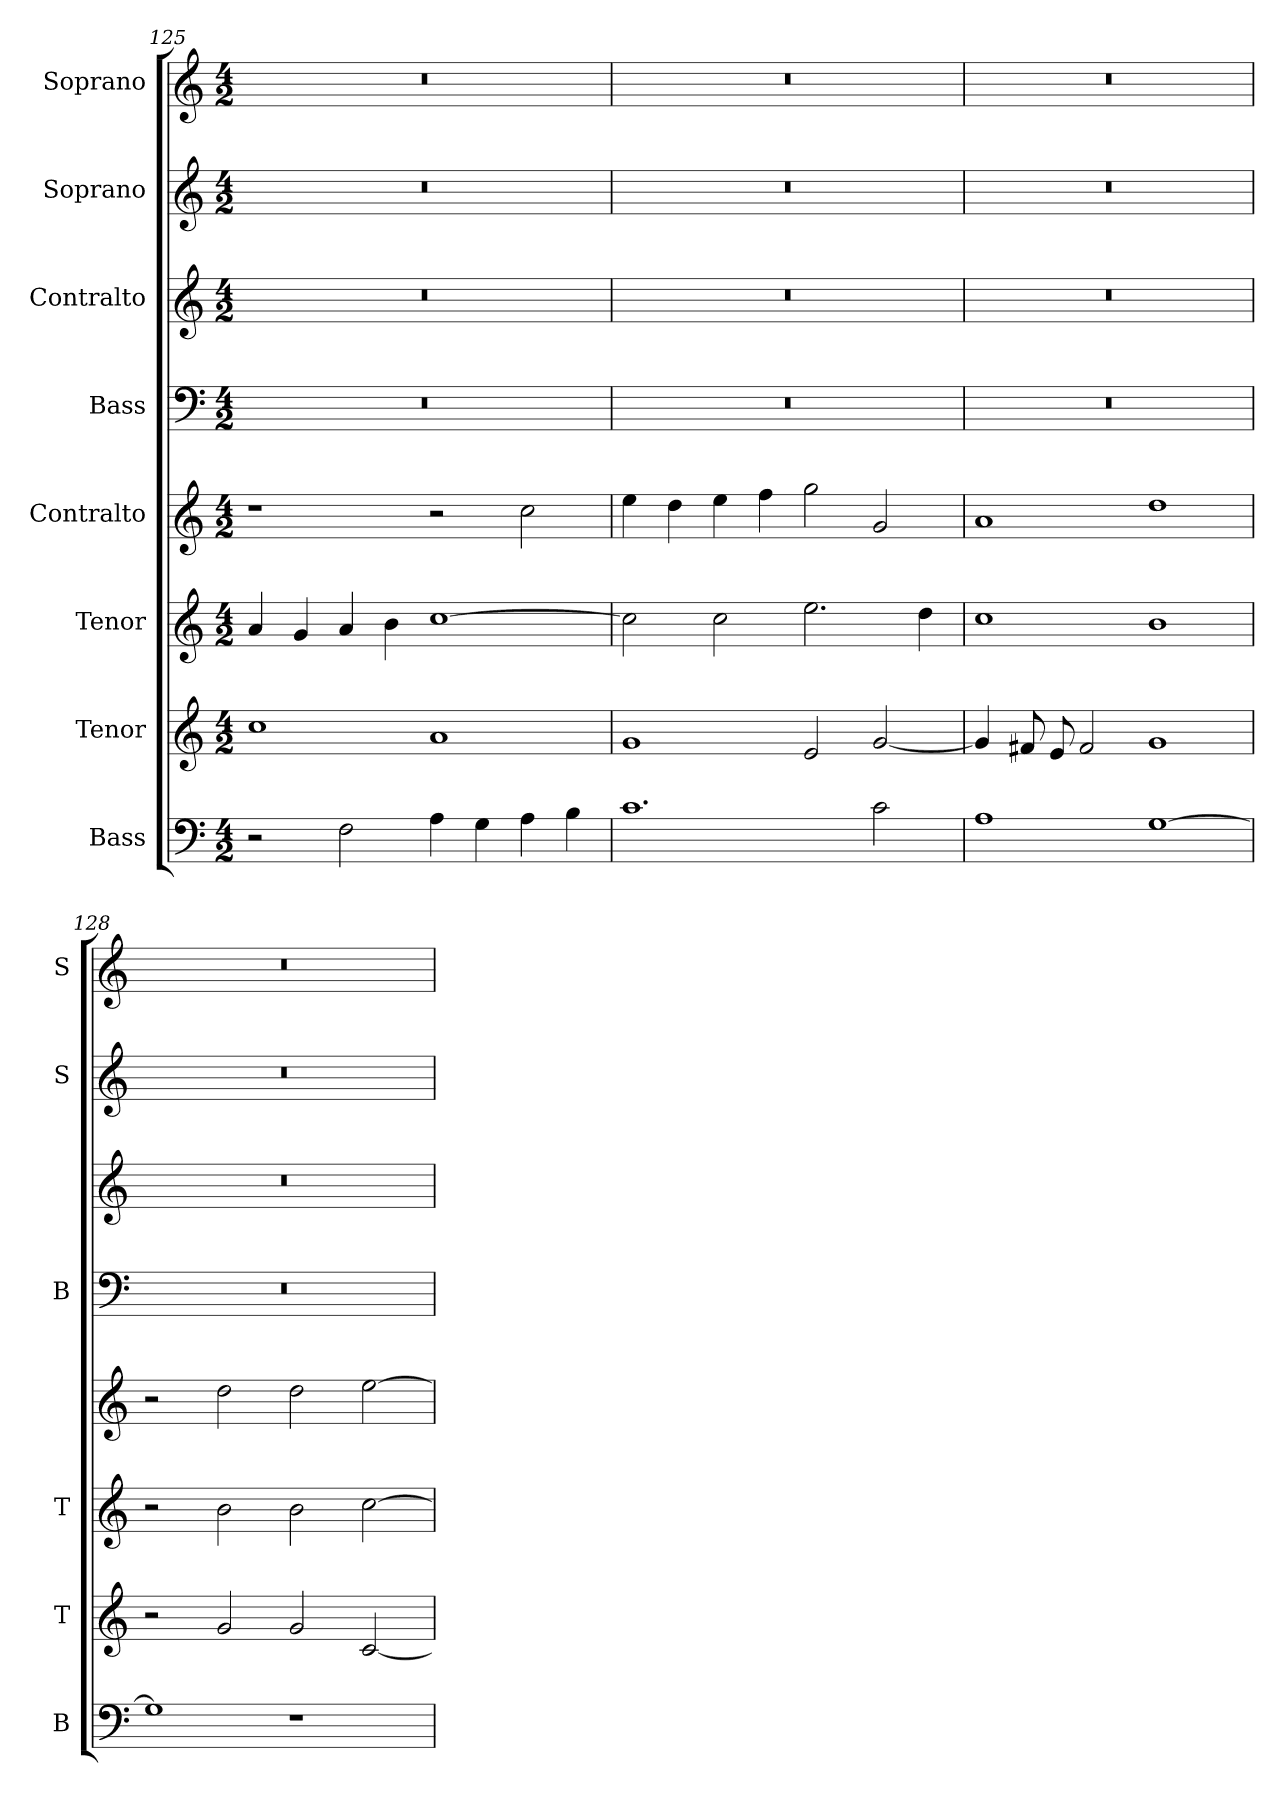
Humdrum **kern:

**kern	**kern	**kern	**kern	**kern	**kern	**kern	**kern
*part8	*part7	*part6	*part5	*part4	*part3	*part2	*part1
*staff8	*staff7	*staff6	*staff5	*staff4	*staff3	*staff2	*staff1
*I"Bass	*I"Tenor	*I"Tenor	*I"Contralto	*I"Bass	*I"Contralto	*I"Soprano	*I"Soprano
*I'B	*I'T	*I'T	*	*I'B	*	*I'S	*I'S
*clefF4	*clefG2	*clefG2	*clefG2	*clefF4	*clefG2	*clefG2	*clefG2
*k[]	*k[]	*k[]	*k[]	*k[]	*k[]	*k[]	*k[]
*G:mix	*G:mix	*G:mix	*G:mix	*G:mix	*G:mix	*G:mix	*G:mix
*M4/2	*M4/2	*M4/2	*M4/2	*M4/2	*M4/2	*M4/2	*M4/2
=125	=125	=125	=125	=125	=125	=125	=125
2r	1cc	4a	1r	0r	0r	0r	0r
.	.	4g	.	.	.	.	.
2F	.	4a	.	.	.	.	.
.	.	4b	.	.	.	.	.
4A	1a	[1cc	2r	.	.	.	.
4G	.	.	.	.	.	.	.
4A	.	.	2cc	.	.	.	.
4B	.	.	.	.	.	.	.
=126	=126	=126	=126	=126	=126	=126	=126
1.c	1g	2cc]	4ee	0r	0r	0r	0r
.	.	.	4dd	.	.	.	.
.	.	2cc	4ee	.	.	.	.
.	.	.	4ff	.	.	.	.
.	2e	2.ee	2gg	.	.	.	.
2c	[2g	.	2g	.	.	.	.
.	.	4dd	.	.	.	.	.
=127	=127	=127	=127	=127	=127	=127	=127
1A	4g]	1cc	1a	0r	0r	0r	0r
.	8f#X	.	.	.	.	.	.
.	8e	.	.	.	.	.	.
.	2f#	.	.	.	.	.	.
[1G	1g	1b	1dd	.	.	.	.
=128	=128	=128	=128	=128	=128	=128	=128
1G]	2r	2r	2r	0r	0r	0r	0r
.	2g	2b	2dd	.	.	.	.
1r	2g	2b	2dd	.	.	.	.
.	[2c	[2cc	[2ee	.	.	.	.
=	=	=	=	=	=	=	=
*-	*-	*-	*-	*-	*-	*-	*-
